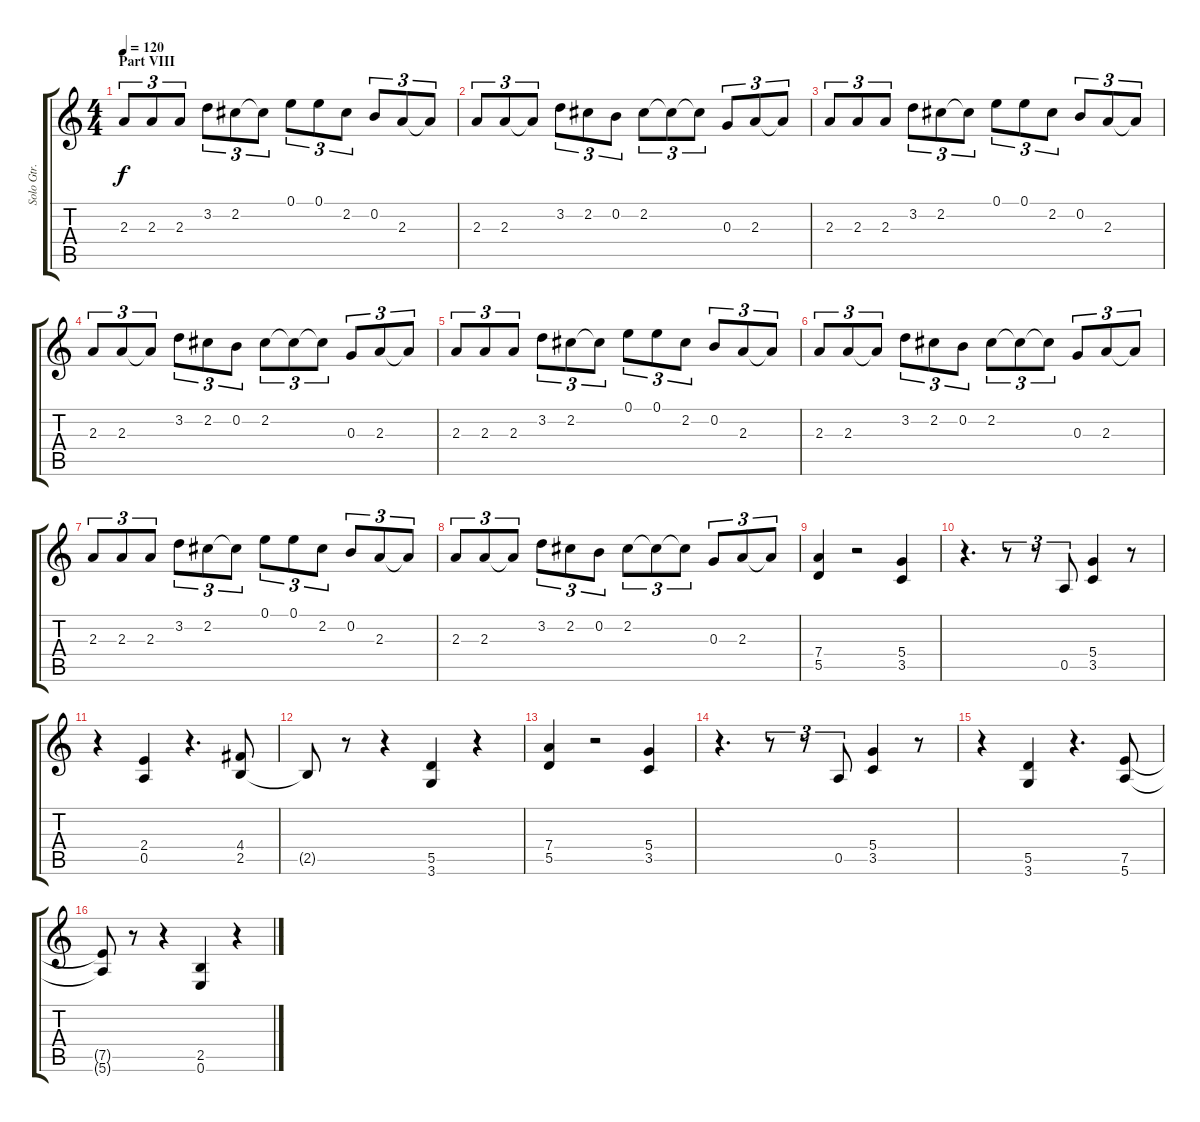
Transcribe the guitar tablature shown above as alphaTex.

\track ("Solo Gtr. 2" "Solo Gtr. ") {instrument overdrivenguitar}
\staff {score tabs}
\tuning (E4 B3 G3 D3 A2 E2) {hide}
\ts (4 4)
\section ("" "Part VIII")
\tempo 120
\clef g2
\ks c
2.3.8{tu (3 2) dy f} 2.3.8{tu (3 2)} 2.3.8{tu (3 2)} 3.2.8{tu (3 2)} 2.2.8{tu (3 2)} 2.2{t}.8{tu (3 2)} 0.1.8{tu (3 2)} 0.1.8{tu (3 2)} 2.2.8{tu (3 2)} 0.2.8{tu (3 2)} 2.3.8{tu (3 2)} 2.3{t}.8{tu (3 2)} |
2.3.8{tu (3 2)} 2.3.8{tu (3 2)} 2.3{t}.8{tu (3 2)} 3.2.8{tu (3 2)} 2.2.8{tu (3 2)} 0.2.8{tu (3 2)} 2.2.8{tu (3 2)} 2.2{t}.8{tu (3 2)} 2.2{t}.8{tu (3 2)} 0.3.8{tu (3 2)} 2.3.8{tu (3 2)} 2.3{t}.8{tu (3 2)} |
2.3.8{tu (3 2)} 2.3.8{tu (3 2)} 2.3.8{tu (3 2)} 3.2.8{tu (3 2)} 2.2.8{tu (3 2)} 2.2{t}.8{tu (3 2)} 0.1.8{tu (3 2)} 0.1.8{tu (3 2)} 2.2.8{tu (3 2)} 0.2.8{tu (3 2)} 2.3.8{tu (3 2)} 2.3{t}.8{tu (3 2)} |
2.3.8{tu (3 2)} 2.3.8{tu (3 2)} 2.3{t}.8{tu (3 2)} 3.2.8{tu (3 2)} 2.2.8{tu (3 2)} 0.2.8{tu (3 2)} 2.2.8{tu (3 2)} 2.2{t}.8{tu (3 2)} 2.2{t}.8{tu (3 2)} 0.3.8{tu (3 2)} 2.3.8{tu (3 2)} 2.3{t}.8{tu (3 2)} |
2.3.8{tu (3 2)} 2.3.8{tu (3 2)} 2.3.8{tu (3 2)} 3.2.8{tu (3 2)} 2.2.8{tu (3 2)} 2.2{t}.8{tu (3 2)} 0.1.8{tu (3 2)} 0.1.8{tu (3 2)} 2.2.8{tu (3 2)} 0.2.8{tu (3 2)} 2.3.8{tu (3 2)} 2.3{t}.8{tu (3 2)} |
2.3.8{tu (3 2)} 2.3.8{tu (3 2)} 2.3{t}.8{tu (3 2)} 3.2.8{tu (3 2)} 2.2.8{tu (3 2)} 0.2.8{tu (3 2)} 2.2.8{tu (3 2)} 2.2{t}.8{tu (3 2)} 2.2{t}.8{tu (3 2)} 0.3.8{tu (3 2)} 2.3.8{tu (3 2)} 2.3{t}.8{tu (3 2)} |
2.3.8{tu (3 2)} 2.3.8{tu (3 2)} 2.3.8{tu (3 2)} 3.2.8{tu (3 2)} 2.2.8{tu (3 2)} 2.2{t}.8{tu (3 2)} 0.1.8{tu (3 2)} 0.1.8{tu (3 2)} 2.2.8{tu (3 2)} 0.2.8{tu (3 2)} 2.3.8{tu (3 2)} 2.3{t}.8{tu (3 2)} |
2.3.8{tu (3 2)} 2.3.8{tu (3 2)} 2.3{t}.8{tu (3 2)} 3.2.8{tu (3 2)} 2.2.8{tu (3 2)} 0.2.8{tu (3 2)} 2.2.8{tu (3 2)} 2.2{t}.8{tu (3 2)} 2.2{t}.8{tu (3 2)} 0.3.8{tu (3 2)} 2.3.8{tu (3 2)} 2.3{t}.8{tu (3 2)} |
(7.4 5.5).4 r.2 (5.4 3.5).4 |
r.4{d} r.8{tu (3 2)} r.8{tu (3 2)} 0.5.8{tu (3 2)} (5.4 3.5).4 r.8 |
r.4 (2.4 0.5).4 r.4{d} (4.4 2.5).8 |
2.5{t}.8 r.8 r.4 (5.5 3.6).4 r.4 |
(7.4 5.5).4 r.2 (5.4 3.5).4 |
r.4{d} r.8{tu (3 2)} r.8{tu (3 2)} 0.5.8{tu (3 2)} (5.4 3.5).4 r.8 |
r.4 (5.5 3.6).4 r.4{d} (7.5 5.6).8 |
(7.5{t} 5.6{t}).8 r.8 r.4 (2.5 0.6).4 r.4
